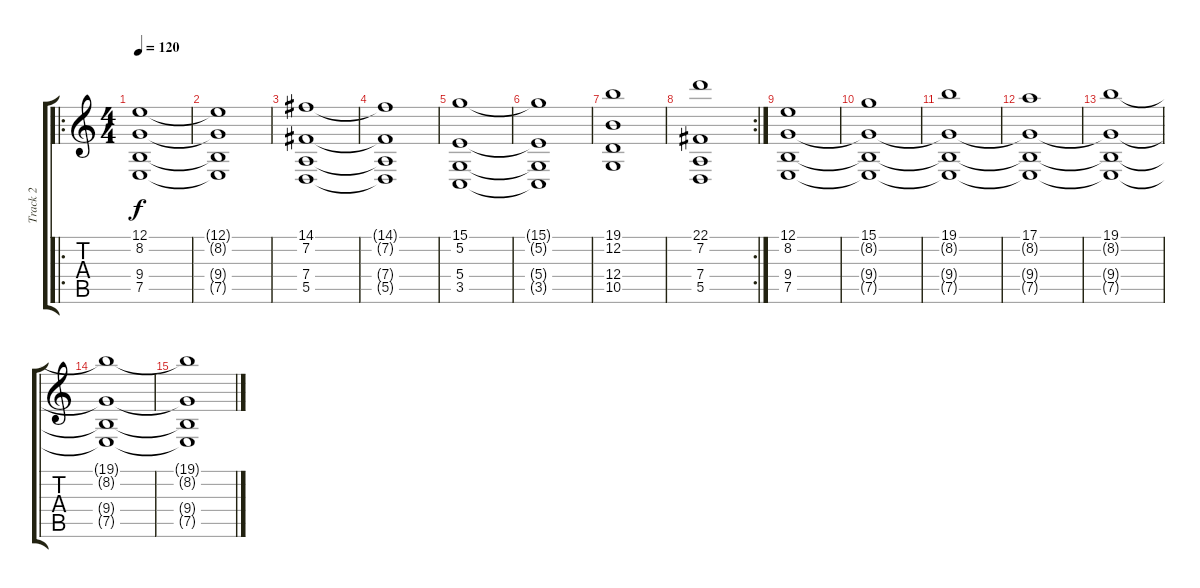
\track ("Track 2" "Track 2") {instrument stringensemble2}
\staff {score tabs}
\tuning (E4 B3 G3 D3 A2 E2) {hide}
\ro
\ts (4 4)
\tempo 120
\clef g2
\ks c
(12.1 8.2 9.4 7.5).1{dy f} |
(12.1{t} 8.2{t} 9.4{t} 7.5{t}).1 |
(14.1 7.2 7.4 5.5).1 |
(14.1{t} 7.2{t} 7.4{t} 5.5{t}).1 |
(15.1 5.2 5.4 3.5).1 |
(15.1{t} 5.2{t} 5.4{t} 3.5{t}).1 |
(19.1 12.2 12.4 10.5).1 |
\rc 2
(22.1 7.2 7.4 5.5).1 |
(12.1 8.2 9.4 7.5).1 |
(15.1 8.2{t} 9.4{t} 7.5{t}).1 |
(19.1 8.2{t} 9.4{t} 7.5{t}).1 |
(17.1 8.2{t} 9.4{t} 7.5{t}).1 |
(19.1 8.2{t} 9.4{t} 7.5{t}).1{volume 0} |
(19.1{t} 8.2{t} 9.4{t} 7.5{t}).1 |
(19.1{t} 8.2{t} 9.4{t} 7.5{t}).1
